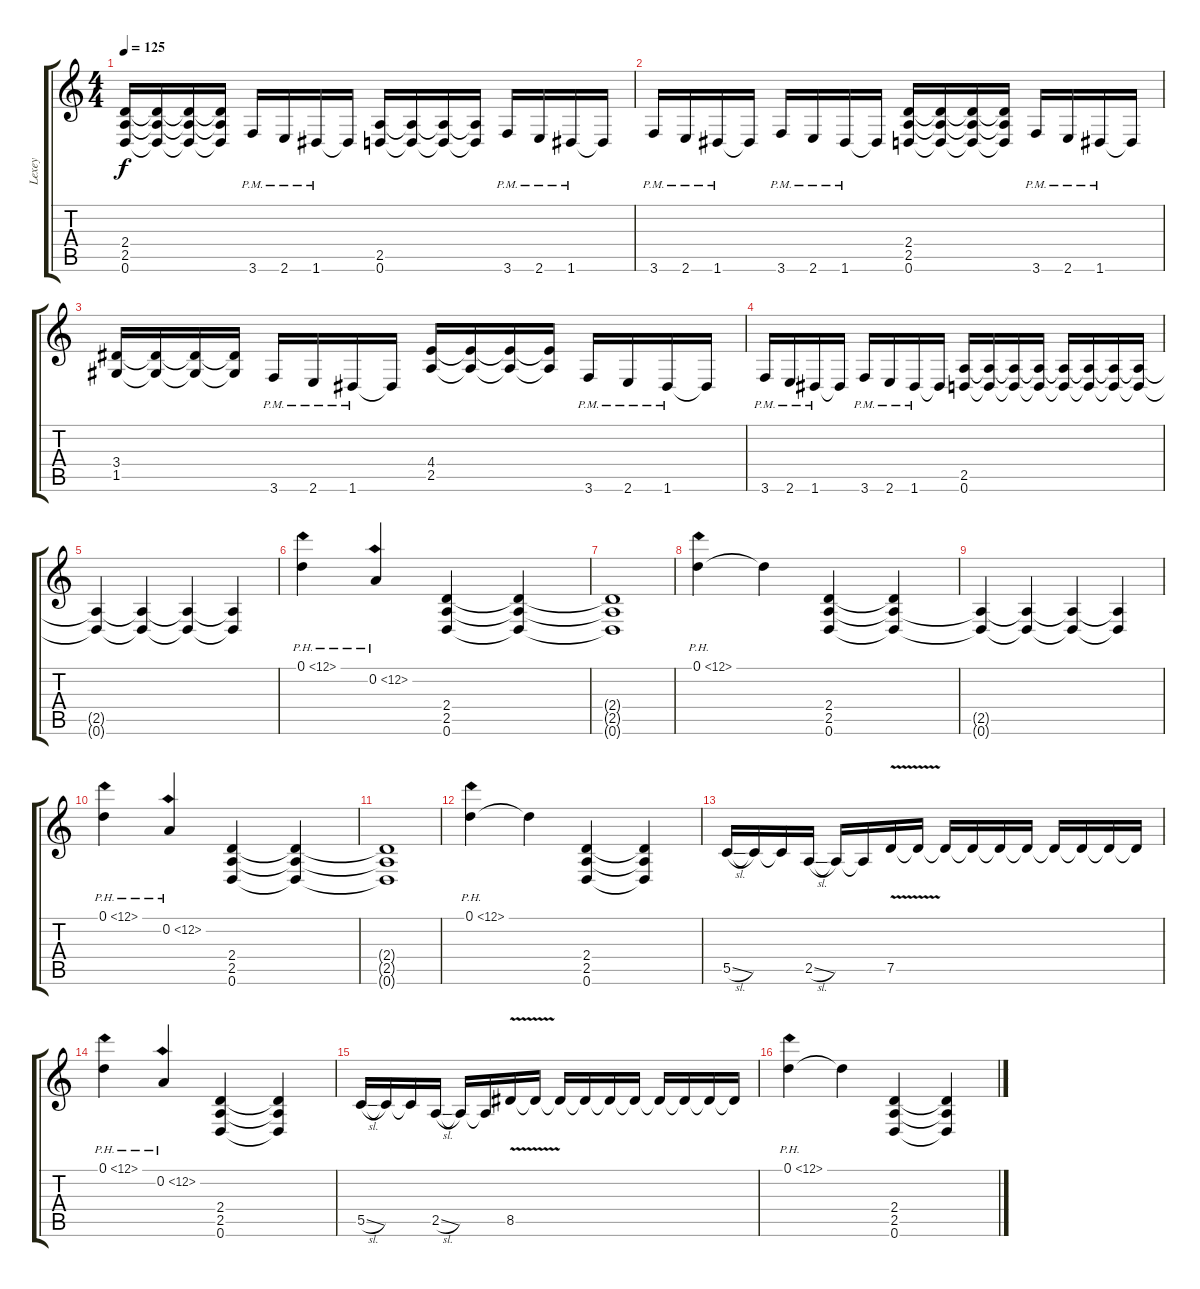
\track ("Lexey" "Lexey") {instrument distortionguitar}
\staff {score tabs}
\tuning (D4 A3 F3 C3 G2 D2) {hide}
\ts (4 4)
\tempo 125
\clef g2
\ks c
(2.4 2.5 0.6).16{dy f} (2.4{t} 2.5{t} 0.6{t}).16 (2.4{t} 2.5{t} 0.6{t}).16 (2.4{t} 2.5{t} 0.6{t}).16 3.6{pm}.16 2.6{pm}.16 1.6{pm}.16 1.6{t}.16 (2.5 0.6).16 (2.5{t} 0.6{t}).16 (2.5{t} 0.6{t}).16 (2.5{t} 0.6{t}).16 3.6{pm}.16 2.6{pm}.16 1.6{pm}.16 1.6{t}.16 |
3.6{pm}.16 2.6{pm}.16 1.6{pm}.16 1.6{t}.16 3.6{pm}.16 2.6{pm}.16 1.6{pm}.16 1.6{t}.16 (2.4 2.5 0.6).16 (2.4{t} 2.5{t} 0.6{t}).16 (2.4{t} 2.5{t} 0.6{t}).16 (2.4{t} 2.5{t} 0.6{t}).16 3.6{pm}.16 2.6{pm}.16 1.6{pm}.16 1.6{t}.16 |
(3.4 1.5).16 (3.4{t} 1.5{t}).16 (3.4{t} 1.5{t}).16 (3.4{t} 1.5{t}).16 3.6{pm}.16 2.6{pm}.16 1.6{pm}.16 1.6{t}.16 (4.4 2.5).16 (4.4{t} 2.5{t}).16 (4.4{t} 2.5{t}).16 (4.4{t} 2.5{t}).16 3.6{pm}.16 2.6{pm}.16 1.6{pm}.16 1.6{t}.16 |
3.6{pm}.16 2.6{pm}.16 1.6{pm}.16 1.6{t}.16 3.6{pm}.16 2.6{pm}.16 1.6{pm}.16 1.6{t}.16 (2.5 0.6).16 (2.5{t} 0.6{t}).16 (2.5{t} 0.6{t}).16 (2.5{t} 0.6{t}).16 (2.5{t} 0.6{t}).16 (2.5{t} 0.6{t}).16 (2.5{t} 0.6{t}).16 (2.5{t} 0.6{t}).16 |
(2.5{t} 0.6{t}).4 (2.5{t} 0.6{t}).4 (2.5{t} 0.6{t}).4 (2.5{t} 0.6{t}).4 |
0.1{ph 12}.4 0.2{ph 12}.4 (2.4 2.5 0.6).4 (2.4{t} 2.5{t} 0.6{t}).4 |
(2.4{t} 2.5{t} 0.6{t}).1 |
0.1{ph 12}.4 0.1{t}.4 (2.4 2.5 0.6).4 (2.4{t} 2.5{t} 0.6{t}).4 |
(2.5{t} 0.6{t}).4 (2.5{t} 0.6{t}).4 (2.5{t} 0.6{t}).4 (2.5{t} 0.6{t}).4 |
0.1{ph 12}.4 0.2{ph 12}.4 (2.4 2.5 0.6).4 (2.4{t} 2.5{t} 0.6{t}).4 |
(2.4{t} 2.5{t} 0.6{t}).1 |
0.1{ph 12}.4 0.1{t}.4 (2.4 2.5 0.6).4 (2.4{t} 2.5{t} 0.6{t}).4 |
5.5{sl}.16 5.5{t}.16 5.5{t}.16 2.5{sl}.16 2.5{t}.16 2.5{t}.16 7.5{v}.16 7.5{t}.16 7.5{t}.16 7.5{t}.16 7.5{t}.16 7.5{t}.16 7.5{t}.16 7.5{t}.16 7.5{t}.16 7.5{t}.16 |
0.1{ph 12}.4 0.2{ph 12}.4 (2.4 2.5 0.6).4 (2.4{t} 2.5{t} 0.6{t}).4 |
5.5{sl}.16 5.5{t}.16 5.5{t}.16 2.5{sl}.16 2.5{t}.16 2.5{t}.16 8.5{v}.16 8.5{t}.16 8.5{t}.16 8.5{t}.16 8.5{t}.16 8.5{t}.16 8.5{t}.16 8.5{t}.16 8.5{t}.16 8.5{t}.16 |
0.1{ph 12}.4 0.1{t}.4 (2.4 2.5 0.6).4 (2.4{t} 2.5{t} 0.6{t}).4
